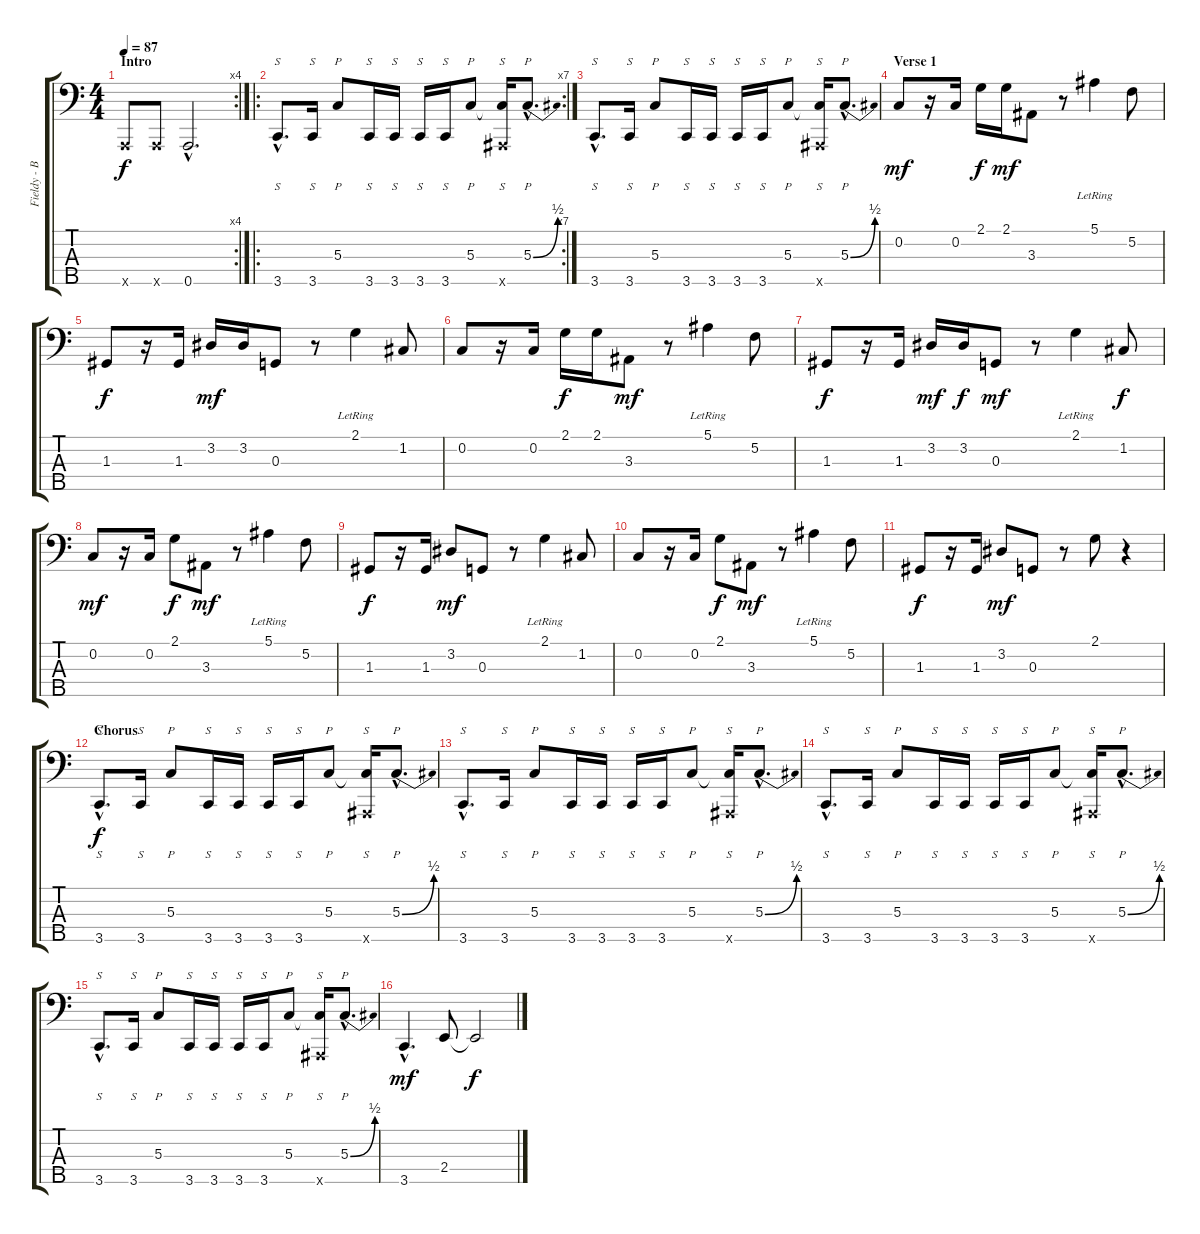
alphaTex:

\track ("Fieldy - Bass" "Fieldy - B") {instrument electricbassfinger}
\staff {score tabs}
\tuning (F2 C2 G1 D1 A0) {hide}
\rc 4
\ts (4 4)
\section ("" "Intro")
\tempo 87
\clef f4
\ks c
0.5{x}.8{dy f volume 10 instrument slapbass1} 0.5{x}.8 0.5{hac}.2{d} |
\ro
\rc 7
3.5{hac}.8{s d volume 16 instrument slapbass1} 3.5.16{s} 5.3.8{p} 3.5.16{s} 3.5.16{s} 3.5.16{s} 3.5.16{s} 5.3.8{p} (5.3{t} 1.5{x}).16{s} 5.3{be (bend 0 0 60 2) hac}.8{p d} |
3.5{hac}.8{s d} 3.5.16{s} 5.3.8{p} 3.5.16{s} 3.5.16{s} 3.5.16{s} 3.5.16{s} 5.3.8{p} (5.3{t} 1.5{x}).16{s} 5.3{be (bend 0 0 60 2) hac}.8{p d} |
\section ("" "Verse 1")
0.2.8{dy mf instrument electricbassfinger} r.16 0.2.16 2.1.16{dy f} 2.1.16{dy mf} 3.3.8 r.8 5.1{lr}.4 5.2.8 |
1.3.8{dy f} r.16 1.3.16 3.2.16{dy mf} 3.2.16 0.3.8 r.8 2.1{lr}.4 1.2.8 |
0.2.8 r.16 0.2.16 2.1.16{dy f} 2.1.16 3.3.8{dy mf} r.8 5.1{lr}.4 5.2.8 |
1.3.8{dy f} r.16 1.3.16 3.2.16{dy mf} 3.2.16{dy f} 0.3.8{dy mf} r.8 2.1{lr}.4 1.2.8{dy f} |
0.2.8{dy mf} r.16 0.2.16 2.1.8{dy f} 3.3.8{dy mf} r.8 5.1{lr}.4 5.2.8 |
1.3.8{dy f} r.16 1.3.16 3.2.8{dy mf} 0.3.8 r.8 2.1{lr}.4 1.2.8 |
0.2.8 r.16 0.2.16 2.1.8{dy f} 3.3.8{dy mf} r.8 5.1{lr}.4 5.2.8 |
1.3.8{dy f} r.16 1.3.16 3.2.8{dy mf} 0.3.8 r.8 2.1.8 r.4 |
\section ("" "Chorus")
3.5{hac}.8{s d dy f volume 16 instrument slapbass1} 3.5.16{s} 5.3.8{p} 3.5.16{s} 3.5.16{s} 3.5.16{s} 3.5.16{s} 5.3.8{p} (5.3{t} 1.5{x}).16{s} 5.3{be (bend 0 0 60 2) hac}.8{p d} |
3.5{hac}.8{s d} 3.5.16{s} 5.3.8{p} 3.5.16{s} 3.5.16{s} 3.5.16{s} 3.5.16{s} 5.3.8{p} (5.3{t} 1.5{x}).16{s} 5.3{be (bend 0 0 60 2) hac}.8{p d} |
3.5{hac}.8{s d} 3.5.16{s} 5.3.8{p} 3.5.16{s} 3.5.16{s} 3.5.16{s} 3.5.16{s} 5.3.8{p} (5.3{t} 1.5{x}).16{s} 5.3{be (bend 0 0 60 2) hac}.8{p d} |
3.5{hac}.8{s d} 3.5.16{s} 5.3.8{p} 3.5.16{s} 3.5.16{s} 3.5.16{s} 3.5.16{s} 5.3.8{p} (5.3{t} 1.5{x}).16{s} 5.3{be (bend 0 0 60 2) hac}.8{p d} |
3.5{hac}.4{d dy mf volume 16 instrument slapbass1} 2.4.8 2.4{t}.2{dy f}
